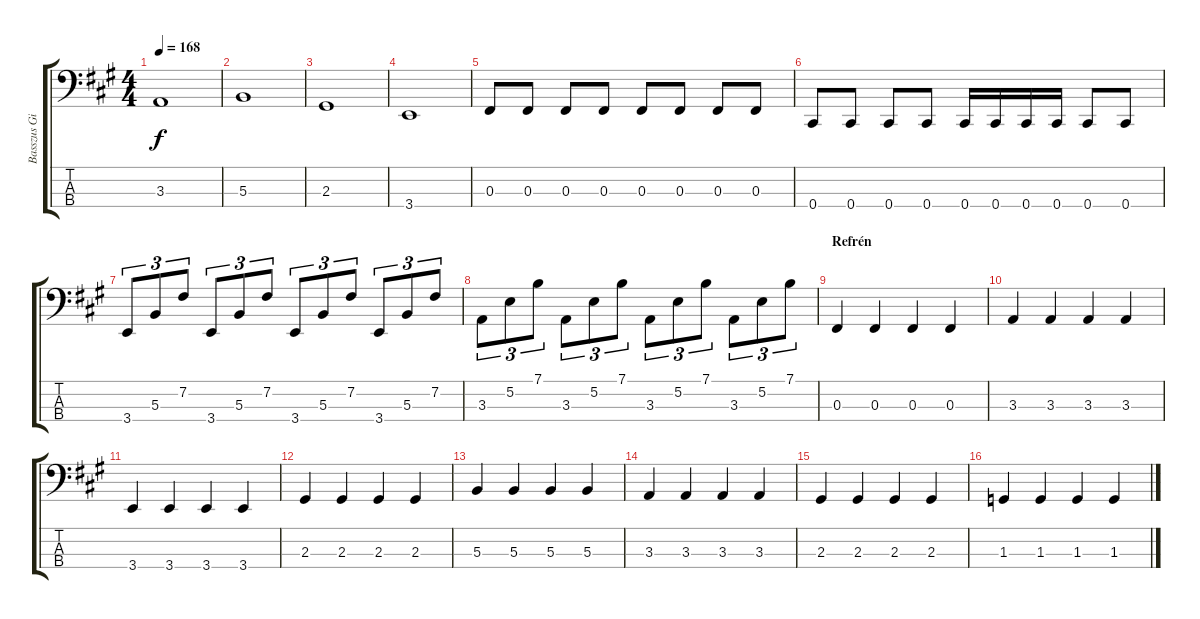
\track ("Basszus Gitár" "Basszus Gi") {instrument electricbassfinger}
\staff {score tabs}
\tuning (E2 B1 Gb1 Db1) {hide}
\ts (4 4)
\tempo 168
\clef f4
\ks f#minor
3.3.1{dy f} |
5.3.1 |
2.3.1 |
3.4.1 |
0.3.8 0.3.8 0.3.8 0.3.8 0.3.8 0.3.8 0.3.8 0.3.8 |
0.4.8 0.4.8 0.4.8 0.4.8 0.4.16 0.4.16 0.4.16 0.4.16 0.4.8 0.4.8 |
3.4.8{tu (3 2)} 5.3.8{tu (3 2)} 7.2.8{tu (3 2)} 3.4.8{tu (3 2)} 5.3.8{tu (3 2)} 7.2.8{tu (3 2)} 3.4.8{tu (3 2)} 5.3.8{tu (3 2)} 7.2.8{tu (3 2)} 3.4.8{tu (3 2)} 5.3.8{tu (3 2)} 7.2.8{tu (3 2)} |
3.3.8{tu (3 2)} 5.2.8{tu (3 2)} 7.1.8{tu (3 2)} 3.3.8{tu (3 2)} 5.2.8{tu (3 2)} 7.1.8{tu (3 2)} 3.3.8{tu (3 2)} 5.2.8{tu (3 2)} 7.1.8{tu (3 2)} 3.3.8{tu (3 2)} 5.2.8{tu (3 2)} 7.1.8{tu (3 2)} |
\section ("" "Refrén")
0.3.4 0.3.4 0.3.4 0.3.4 |
3.3.4 3.3.4 3.3.4 3.3.4 |
3.4.4 3.4.4 3.4.4 3.4.4 |
2.3.4 2.3.4 2.3.4 2.3.4 |
5.3.4 5.3.4 5.3.4 5.3.4 |
3.3.4 3.3.4 3.3.4 3.3.4 |
2.3.4 2.3.4 2.3.4 2.3.4 |
1.3.4 1.3.4 1.3.4 1.3.4
